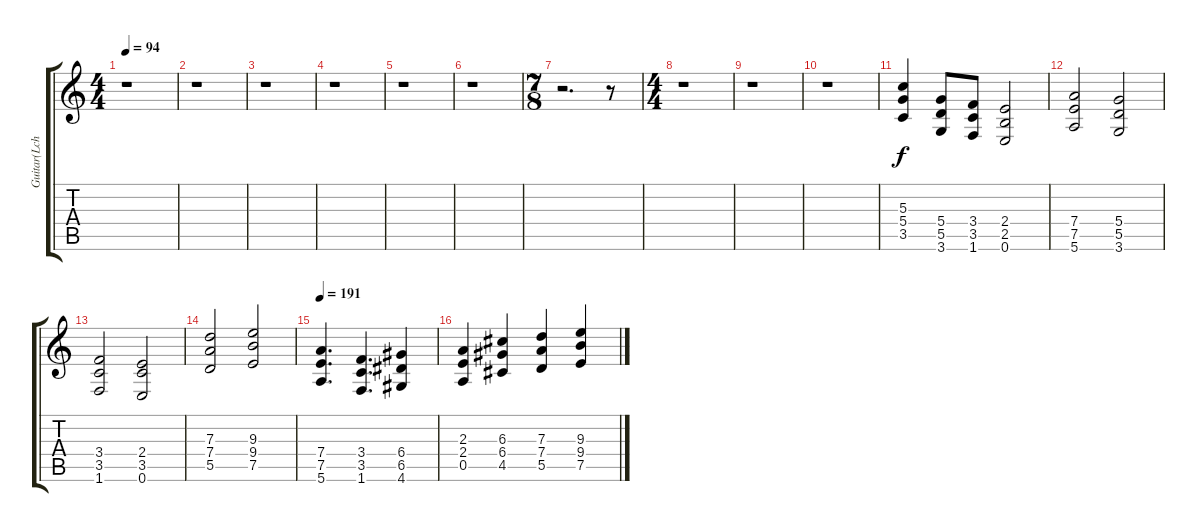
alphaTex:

\track ("Guitar(Lch.)" "Guitar(Lch") {instrument distortionguitar}
\staff {score tabs}
\tuning (E4 B3 G3 D3 A2 E2) {hide}
\ts (4 4)
\tempo 94
\clef g2
\ks c
r.1{dy f} |
r.1 |
r.1 |
r.1 |
r.1 |
r.1 |
\ts (7 8)
r.2{d} r.8 |
\ts (4 4)
r.1 |
r.1 |
r.1 |
(5.3 5.4 3.5).4 (5.4 5.5 3.6).8 (3.4 3.5 1.6).8 (2.4 2.5 0.6).2 |
(7.4 7.5 5.6).2 (5.4 5.5 3.6).2 |
(3.4 3.5 1.6).2 (2.4 3.5 0.6).2 |
(7.3 7.4 5.5).2 (9.3 9.4 7.5).2 |
\tempo 191
(7.4 7.5 5.6).4{d} (3.4 3.5 1.6).4{d} (6.4 6.5 4.6).4 |
(2.3 2.4 0.5).4 (6.3 6.4 4.5).4 (7.3 7.4 5.5).4 (9.3 9.4 7.5).4
